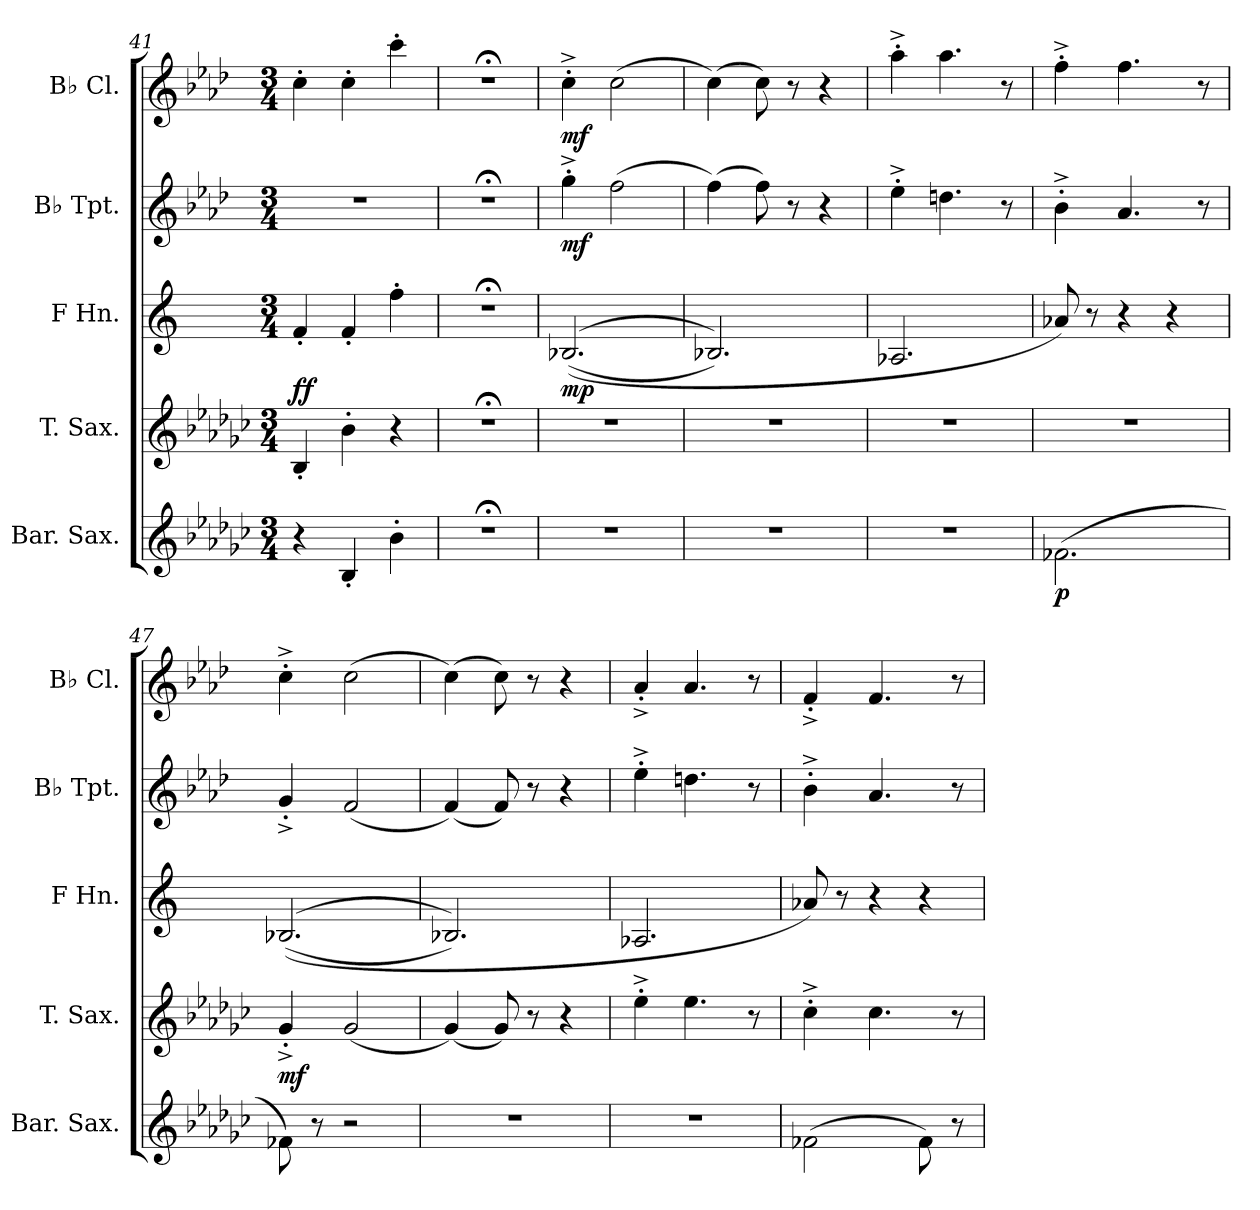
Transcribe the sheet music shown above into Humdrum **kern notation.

**kern	**dynam	**kern	**dynam	**kern	**dynam	**kern	**dynam	**kern	**dynam
*part5	*part5	*part4	*part4	*part3	*part3	*part2	*part2	*part1	*part1
*staff5	*staff5	*staff4	*staff4	*staff3	*staff3	*staff2	*staff2	*staff1	*staff1
*I"Bar. Sax.	*	*I"T. Sax.	*	*I"F Hn.	*	*I"B♭ Tpt.	*	*I"B♭ Cl.	*
*I'Bar. Sax.	*	*I'T. Sax.	*	*I'F Hn.	*	*I'B♭ Tpt.	*	*I'B♭ Cl.	*
*clefG2	*	*clefG2	*	*clefG2	*	*clefG2	*	*clefG2	*
*ITrd12c21	*	*ITrd8c14	*	*ITrd4c7	*	*ITrd1c2	*	*ITrd1c2	*
*k[b-e-a-d-g-c-]	*	*k[b-e-a-d-g-c-]	*	*k[b-]	*	*k[b-e-a-d-g-c-]	*	*k[b-e-a-d-g-c-]	*
*M3/4	*	*M3/4	*	*M3/4	*	*M3/4	*	*M3/4	*
=41	=41	=41	=41	=41	=41	=41	=41	=41	=41
!	!	!	!	!	!LO:DY:b	!	!	!	!
4r	.	4BB-'/	.	4B-'/	ff	2.r	.	4b-'\	.
4BB-'/	.	4B-'\	.	4B-'/	.	.	.	4b-'\	.
4B-'\	.	4r	.	4b-'\	.	.	.	4bb-'\	.
=42	=42	=42	=42	=42	=42	=42	=42	=42	=42
2.r;<	.	2.r;<	.	2.r;<	.	2.r;<	.	2.r;<	.
=43	=43	=43	=43	=43	=43	=43	=43	=43	=43
!	!	!	!	!	!LO:DY:b	!	!LO:DY:b	!	!LO:DY:b
2.r	.	2.r	.	(((2.E-X/	mp	4ff'^\	mf	4b-'^\	mf
.	.	.	.	.	.	(2ee-\	.	(2b-\	.
=44	=44	=44	=44	=44	=44	=44	=44	=44	=44
2.r	.	2.r	.	2.E-X/))	.	(4ee-\)	.	(4b-\)	.
.	.	.	.	.	.	8ee-\)	.	8b-\)	.
.	.	.	.	.	.	8r	.	8r	.
.	.	.	.	.	.	4r	.	4r	.
!!LO:LB:g=z
=45	=45	=45	=45	=45	=45	=45	=45	=45	=45
2.r	.	2.r	.	2.D-X/	.	4dd-'^\	.	4gg-'^\	.
.	.	.	.	.	.	4.ccn\	.	4.gg-\	.
.	.	.	.	.	.	8r	.	8r	.
=46	=46	=46	=46	=46	=46	=46	=46	=46	=46
!	!LO:DY:b	!	!	!	!	!	!	!	!
(2.F-X\	p	2.r	.	8d-X/)	.	4a-'^\	.	4ee-'^\	.
.	.	.	.	8r	.	.	.	.	.
.	.	.	.	4r	.	4.g-/	.	4.ee-\	.
.	.	.	.	4r	.	.	.	.	.
.	.	.	.	.	.	8r	.	8r	.
=47	=47	=47	=47	=47	=47	=47	=47	=47	=47
!	!	!	!LO:DY:b	!	!	!	!	!	!
8F-X\)	.	4G-'^/	mf	(((2.E-X/	.	4f'^/	.	4b-'^\	.
8r	.	.	.	.	.	.	.	.	.
2r	.	(2G-/	.	.	.	(2e-/	.	(2b-\	.
=48	=48	=48	=48	=48	=48	=48	=48	=48	=48
2.r	.	(4G-/)	.	2.E-X/))	.	(4e-/)	.	(4b-\)	.
.	.	8G-/)	.	.	.	8e-/)	.	8b-\)	.
.	.	8r	.	.	.	8r	.	8r	.
.	.	4r	.	.	.	4r	.	4r	.
=49	=49	=49	=49	=49	=49	=49	=49	=49	=49
2.r	.	4e-'^\	.	2.D-X/	.	4dd-'^\	.	4g-'^/	.
.	.	4.e-\	.	.	.	4.ccn\	.	4.g-/	.
.	.	8r	.	.	.	8r	.	8r	.
=50	=50	=50	=50	=50	=50	=50	=50	=50	=50
(2F-X\	.	4c-'^\	.	8d-X/)	.	4a-'^\	.	4e-'^/	.
.	.	.	.	8r	.	.	.	.	.
.	.	4.c-\	.	4r	.	4.g-/	.	4.e-/	.
8F-\)	.	.	.	4r	.	.	.	.	.
8r	.	8r	.	.	.	8r	.	8r	.
=	=	=	=	=	=	=	=	=	=
*-	*-	*-	*-	*-	*-	*-	*-	*-	*-
